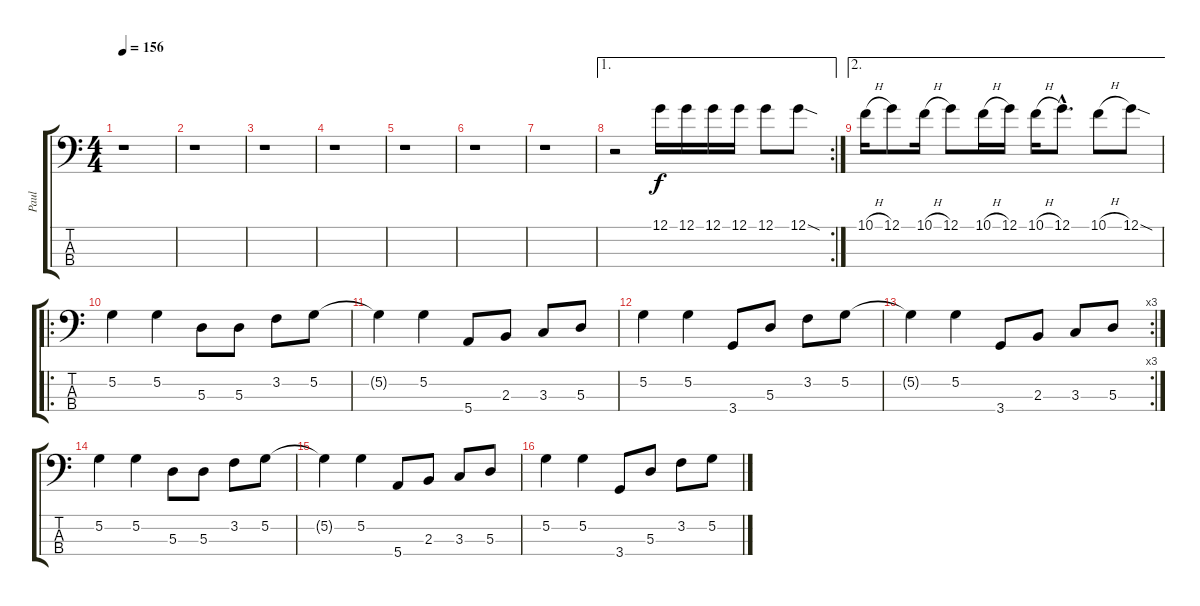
\track ("Paul" "Paul") {instrument electricbasspick}
\staff {score tabs}
\tuning (G2 D2 A1 E1) {hide}
\ts (4 4)
\tempo 156
\clef f4
\ks c
r.1{dy f} |
r.1 |
r.1 |
r.1 |
r.1 |
r.1 |
r.1 |
\ae 1
\rc 2
r.2 12.1.16 12.1.16 12.1.16 12.1.16 12.1.8 12.1{sod}.8 |
\ae 2
10.1{h}.16 12.1.8 10.1{h}.16 12.1.8 10.1{h}.16 12.1.16 10.1{h}.16 12.1{hac}.8{d} 10.1{h}.8 12.1{sod}.8 |
\ro
5.2.4 5.2.4 5.3.8 5.3.8 3.2.8 5.2.8 |
5.2{t}.4 5.2.4 5.4.8 2.3.8 3.3.8 5.3.8 |
5.2.4 5.2.4 3.4.8 5.3.8 3.2.8 5.2.8 |
\rc 3
5.2{t}.4 5.2.4 3.4.8 2.3.8 3.3.8 5.3.8 |
5.2.4 5.2.4 5.3.8 5.3.8 3.2.8 5.2.8 |
5.2{t}.4 5.2.4 5.4.8 2.3.8 3.3.8 5.3.8 |
5.2.4 5.2.4 3.4.8 5.3.8 3.2.8 5.2.8
